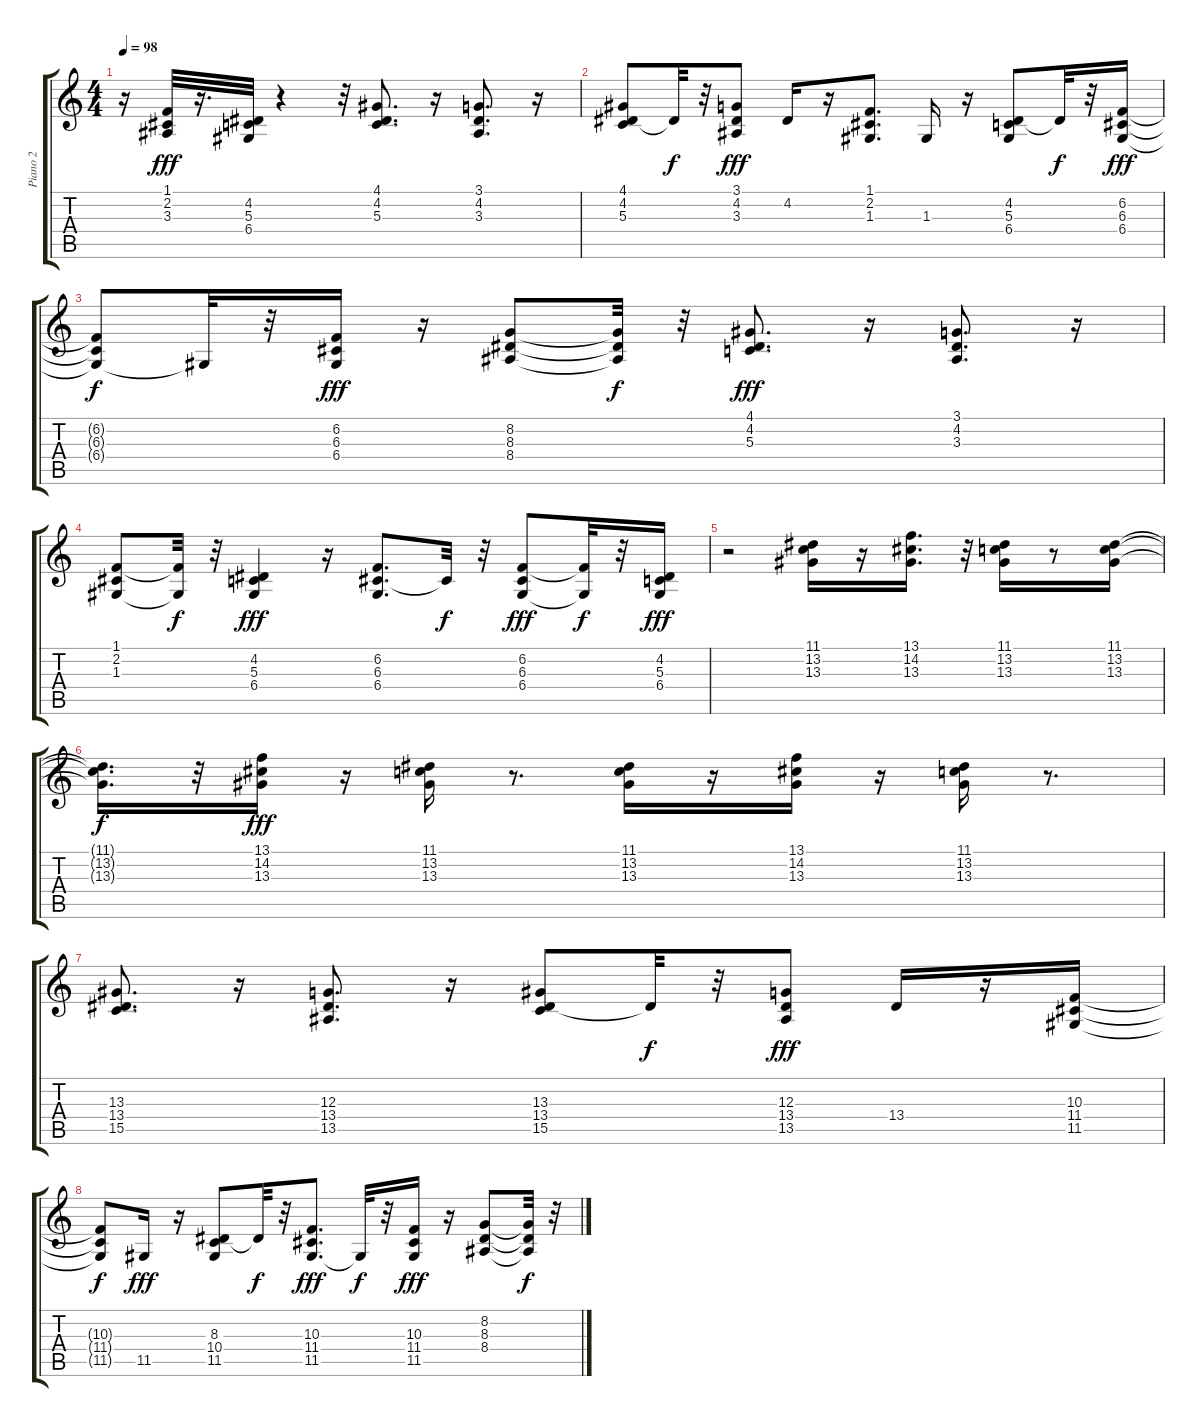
\track ("Piano 2" "Piano 2") {instrument electricpiano2}
\staff {score tabs}
\tuning (E4 B3 G3 D3 A2 E2) {hide}
\ts (4 4)
\tempo 98
\clef g2
\ks c
r.16{dy fff} (1.1 2.2 3.3).32 r.16{d} (4.2 5.3 6.4).32 r.4 r.32 (4.1 4.2 5.3).8{d} r.16 (3.1 4.2 3.3).8{d} r.16 |
(4.1 4.2 5.3).8 4.2{t}.32{dy f} r.32 (3.1 4.2 3.3).8{dy fff} 4.2.16 r.16 (1.1 2.2 1.3).8{d} 1.3.16 r.16 (4.2 5.3 6.4).8 4.2{t}.32{dy f} r.32 (6.2 6.3 6.4).16{dy fff} |
(6.2{t} 6.3{t} 6.4{t}).8{dy f} 6.4{t}.32 r.32 (6.2 6.3 6.4).16{dy fff} r.16 (8.2 8.3 8.4).8 (8.2{t} 8.3{t} 8.4{t}).32{dy f} r.32 (4.1 4.2 5.3).8{d dy fff} r.16 (3.1 4.2 3.3).8{d} r.16 |
(1.1 2.2 1.3).8 (1.1{t} 1.3{t}).32{dy f} r.32 (4.2 5.3 6.4).4{dy fff} r.16 (6.2 6.3 6.4).8{d} 6.3{t}.32{dy f} r.32 (6.2 6.3 6.4).8{dy fff} (6.2{t} 6.4{t}).32{dy f} r.32 (4.2 5.3 6.4).16{dy fff} |
r.2 (11.1 13.2 13.3).16 r.16 (13.1 14.2 13.3).16{d} r.32 (11.1 13.2 13.3).16 r.8 (11.1 13.2 13.3).16 |
(11.1{t} 13.2{t} 13.3{t}).16{d dy f} r.32 (13.1 14.2 13.3).16{dy fff} r.16 (11.1 13.2 13.3).16 r.8{d} (11.1 13.2 13.3).16 r.16 (13.1 14.2 13.3).16 r.16 (11.1 13.2 13.3).16 r.8{d} |
(13.3 13.4 15.5).8{d} r.16 (12.3 13.4 13.5).8{d} r.16 (13.3 13.4 15.5).8 13.4{t}.32{dy f} r.32 (12.3 13.4 13.5).8{dy fff} 13.4.16 r.16 (10.3 11.4 11.5).16 |
(10.3{t} 11.4{t} 11.5{t}).8{dy f} 11.5.16{dy fff} r.16 (8.3 10.4 11.5).8 8.3{t}.32{dy f} r.32 (10.3 11.4 11.5).8{d dy fff} 11.5{t}.32{dy f} r.32 (10.3 11.4 11.5).16{dy fff} r.16 (8.2 8.3 8.4).8 (8.2{t} 8.3{t} 8.4{t}).32{dy f} r.32
